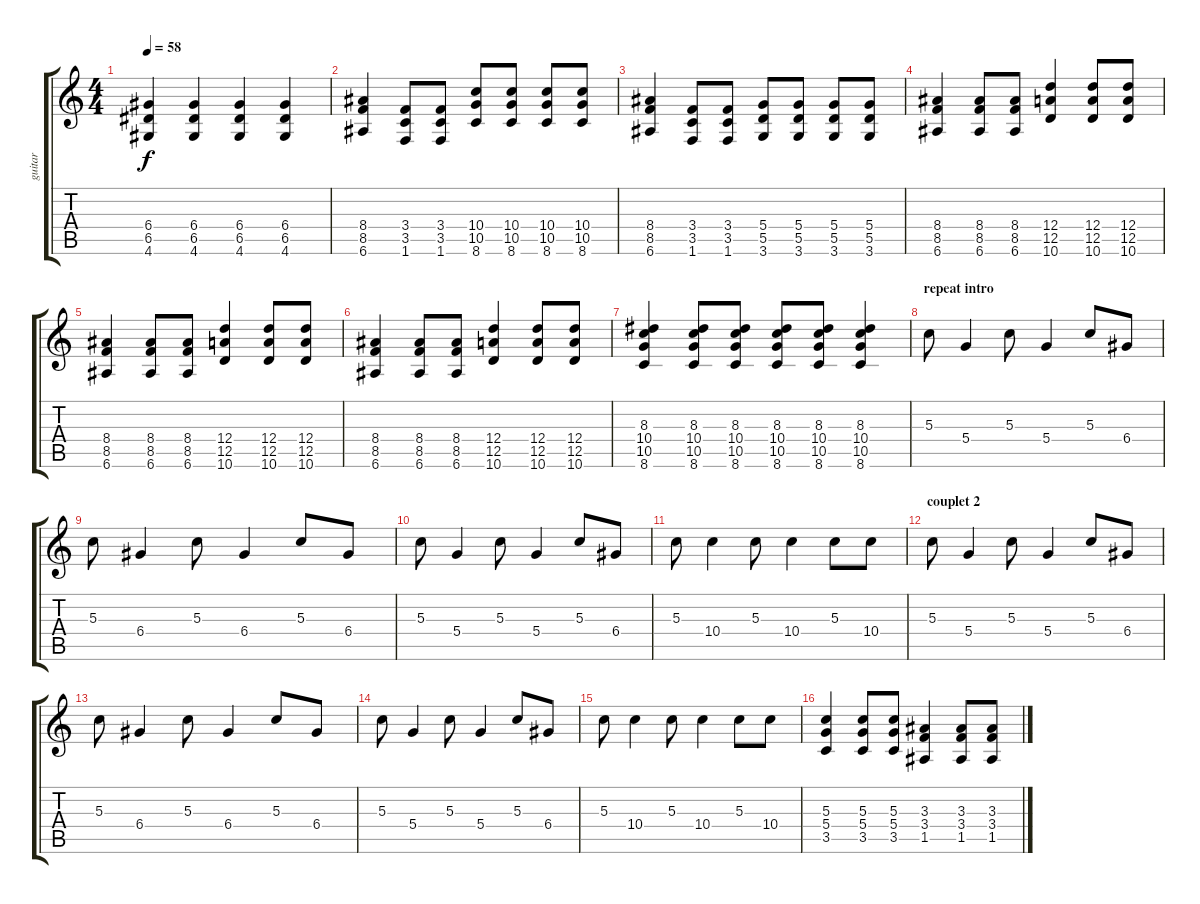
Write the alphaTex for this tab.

\track ("guitar" "guitar") {instrument acousticguitarsteel}
\staff {score tabs}
\tuning (E4 B3 G3 D3 A2 E2) {hide}
\ts (4 4)
\tempo 58
\clef g2
\ks c
(6.4 6.5 4.6).4{dy f} (6.4 6.5 4.6).4 (6.4 6.5 4.6).4 (6.4 6.5 4.6).4 |
(8.4 8.5 6.6).4 (3.4 3.5 1.6).8 (3.4 3.5 1.6).8 (10.4 10.5 8.6).8 (10.4 10.5 8.6).8 (10.4 10.5 8.6).8 (10.4 10.5 8.6).8 |
(8.4 8.5 6.6).4 (3.4 3.5 1.6).8 (3.4 3.5 1.6).8 (5.4 5.5 3.6).8 (5.4 5.5 3.6).8 (5.4 5.5 3.6).8 (5.4 5.5 3.6).8 |
(8.4 8.5 6.6).4 (8.4 8.5 6.6).8 (8.4 8.5 6.6).8 (12.4 12.5 10.6).4 (12.4 12.5 10.6).8 (12.4 12.5 10.6).8 |
(8.4 8.5 6.6).4 (8.4 8.5 6.6).8 (8.4 8.5 6.6).8 (12.4 12.5 10.6).4 (12.4 12.5 10.6).8 (12.4 12.5 10.6).8 |
(8.4 8.5 6.6).4 (8.4 8.5 6.6).8 (8.4 8.5 6.6).8 (12.4 12.5 10.6).4 (12.4 12.5 10.6).8 (12.4 12.5 10.6).8 |
(8.3 10.4 10.5 8.6).4 (8.3 10.4 10.5 8.6).8 (8.3 10.4 10.5 8.6).8 (8.3 10.4 10.5 8.6).8 (8.3 10.4 10.5 8.6).8 (8.3 10.4 10.5 8.6).4 |
\section ("" "repeat intro")
5.3.8 5.4.4 5.3.8 5.4.4 5.3.8 6.4.8 |
5.3.8 6.4.4 5.3.8 6.4.4 5.3.8 6.4.8 |
5.3.8 5.4.4 5.3.8 5.4.4 5.3.8 6.4.8 |
5.3.8 10.4.4 5.3.8 10.4.4 5.3.8 10.4.8 |
\section ("" "couplet 2")
5.3.8 5.4.4 5.3.8 5.4.4 5.3.8 6.4.8 |
5.3.8 6.4.4 5.3.8 6.4.4 5.3.8 6.4.8 |
5.3.8 5.4.4 5.3.8 5.4.4 5.3.8 6.4.8 |
5.3.8 10.4.4 5.3.8 10.4.4 5.3.8 10.4.8 |
(5.3 5.4 3.5).4 (5.3 5.4 3.5).8 (5.3 5.4 3.5).8 (3.3 3.4 1.5).4 (3.3 3.4 1.5).8 (3.3 3.4 1.5).8
